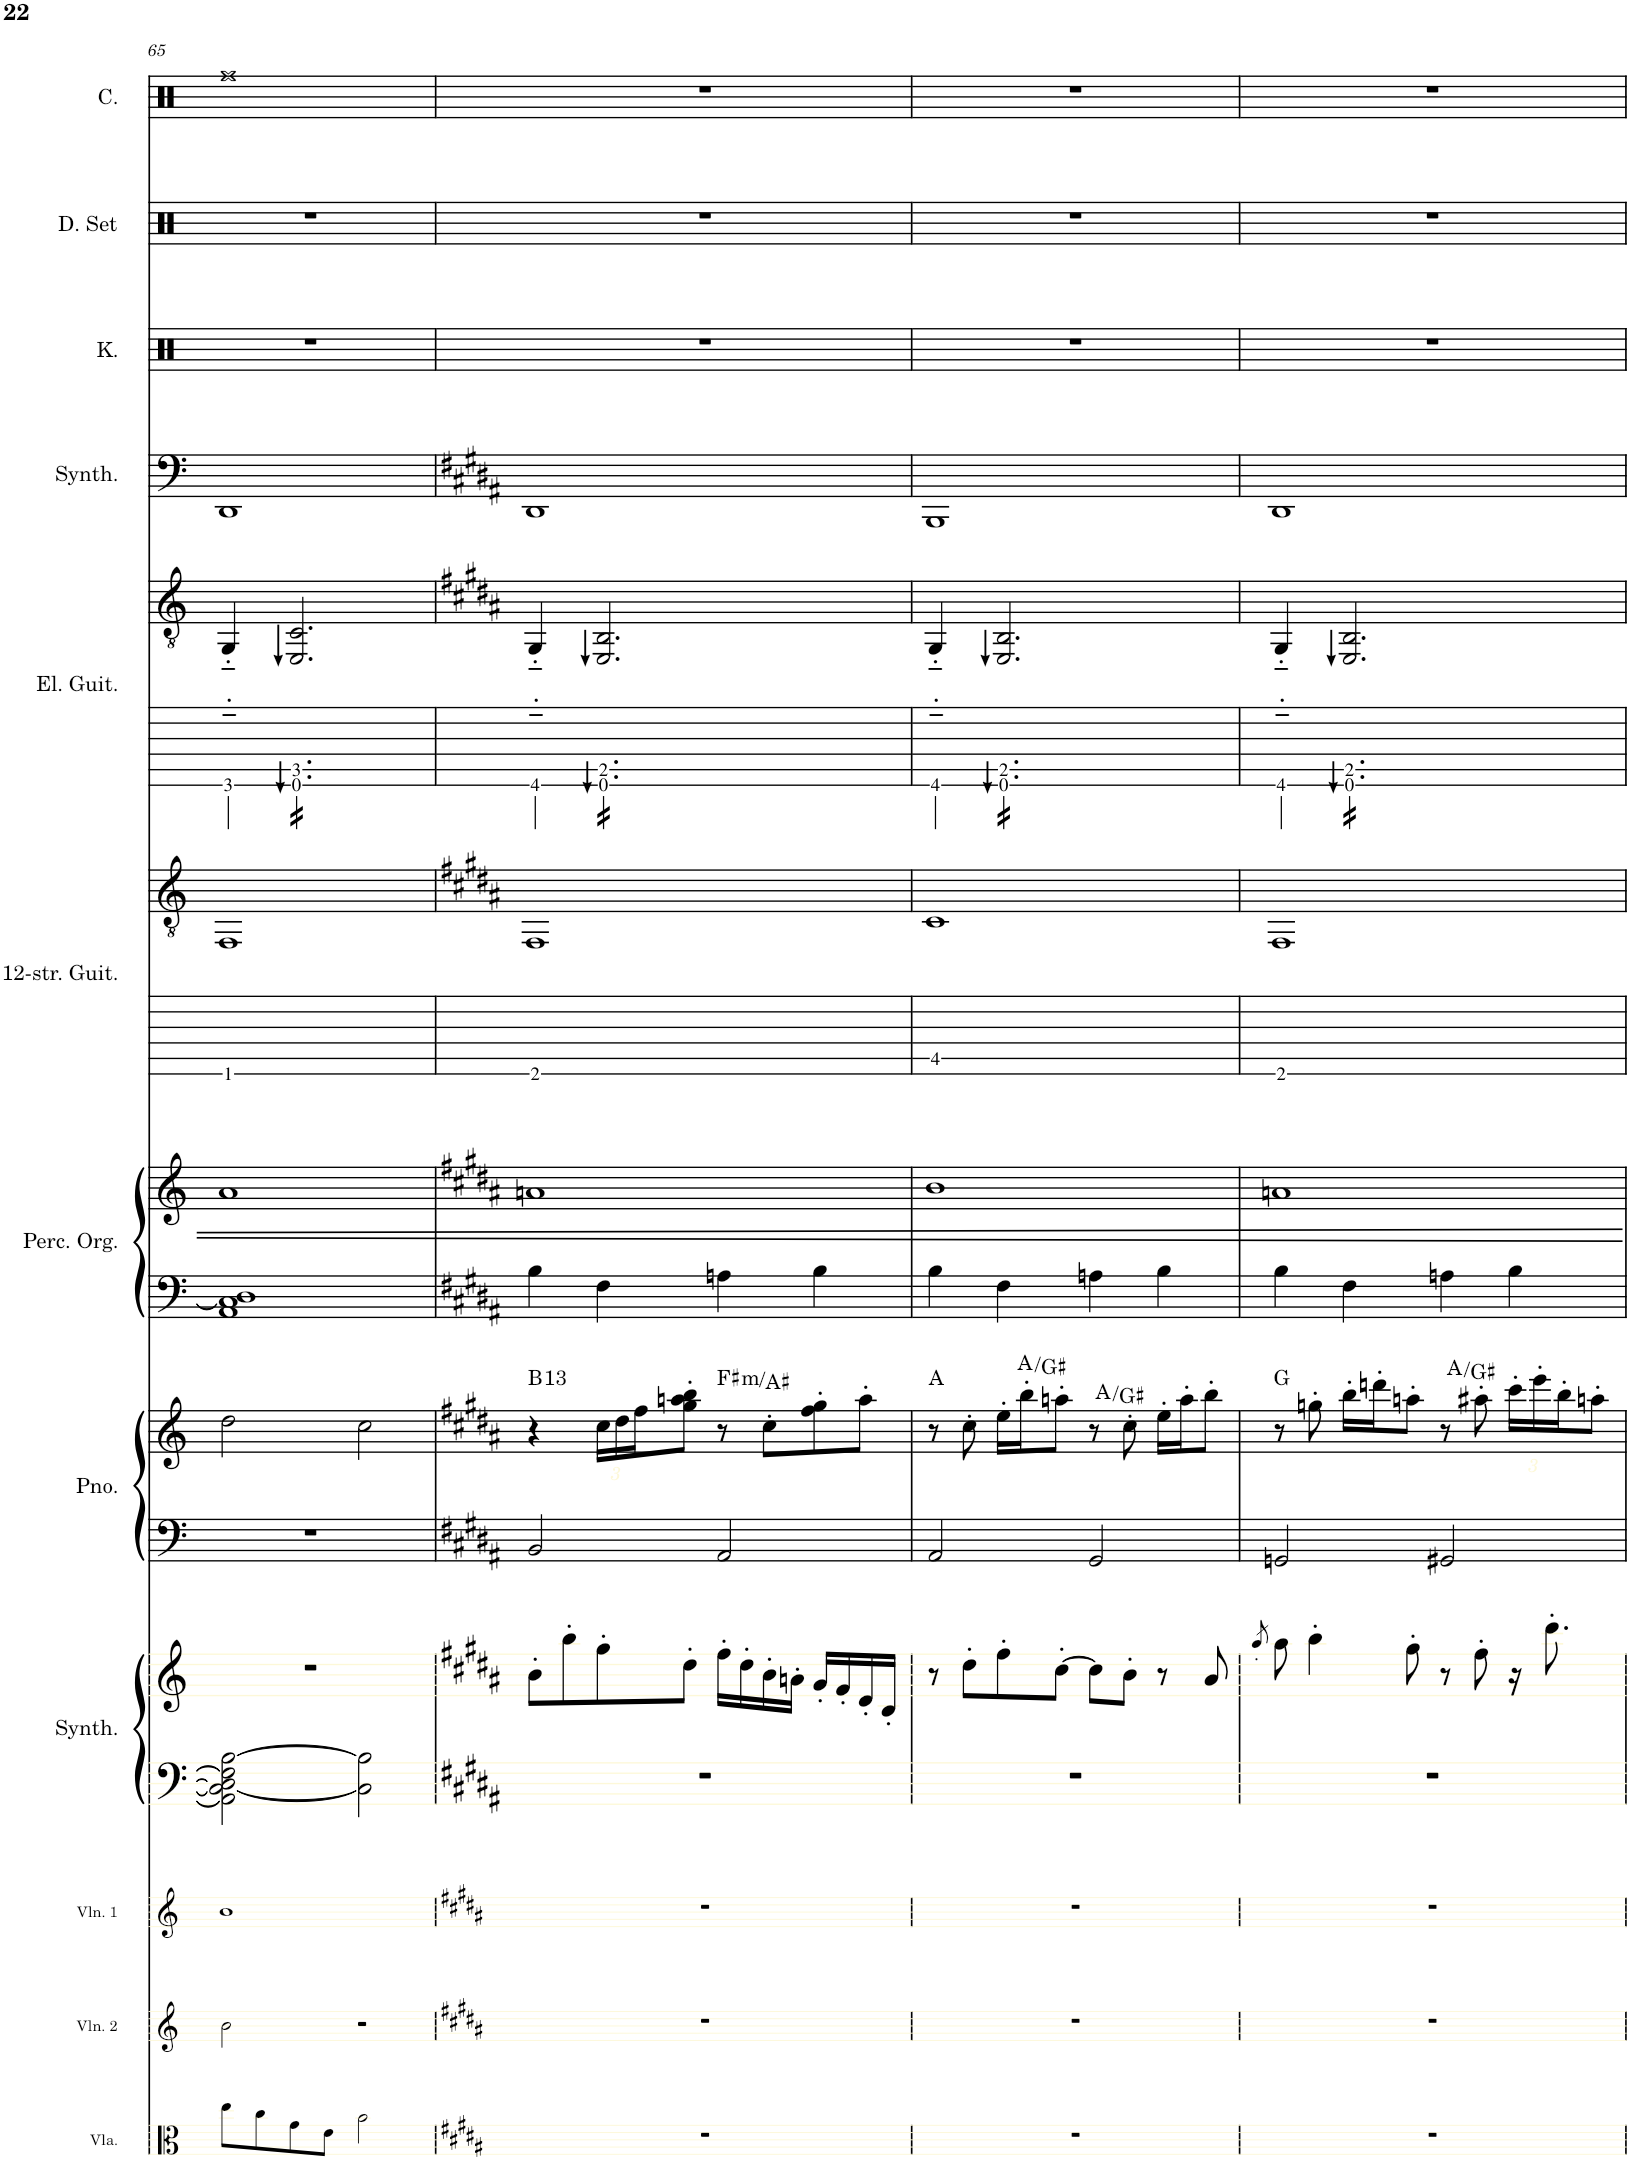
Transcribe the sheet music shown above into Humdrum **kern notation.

**kern	**kern	**kern	**kern	**kern	**kern	**kern	**harte	**kern	**kern	**kern	**kern	**kern	**kern	**kern	**kern	**kern	**kern
*part12	*part11	*part10	*part9	*part9	*part8	*part8	*part8	*part7	*part7	*part6	*part6	*part5	*part5	*part4	*part3	*part2	*part1
*staff17	*staff16	*staff15	*staff14	*staff13	*staff12	*staff11	*	*staff10	*staff9	*staff8	*staff7	*staff6	*staff5	*staff4	*staff3	*staff2	*staff1
*I"Viola	*I"Violin 2	*I"Violin 1	*I"Saw Synthesizer	*	*I"Upright Piano	*	*	*I"Percussive Organ	*	*I"12-string Guitar	*	*I"Electric Guitar	*	*I"Bass Synthesizer	*I"Kicks	*I"Drumset	*I"Cymbals
*I'Vla.	*I'Vln. 2	*I'Vln. 1	*I'Synth.	*	*I'Pno.	*	*	*I'Perc. Org.	*	*I'12-str. Guit.	*	*I'El. Guit.	*	*I'Synth.	*I'K.	*I'D. Set	*I'C.
!!LO:PB:g=z
*clefC3	*clefG2	*clefG2	*clefF4	*clefG2	*clefF4	*clefG2	*	*clefF4	*clefG2	*	*clefGv2	*	*clefGv2	*clefF4	*clefX	*clefX	*clefX
*k[]	*k[]	*k[]	*k[]	*k[]	*k[]	*k[]	*	*k[]	*k[]	*k[]	*k[]	*k[]	*k[]	*k[]	*k[]	*k[]	*k[]
*M4/4	*M4/4	*M4/4	*M4/4	*M4/4	*M4/4	*M4/4	*	*M4/4	*M4/4	*M4/4	*M4/4	*M4/4	*M4/4	*M4/4	*M4/4	*M4/4	*M4/4
=65	=65	=65	=65	=65	=65	=65	=65	=65	=65	=65	=65	=65	=65	=65	=65	=65	=65
8ee\L	2b\	1b	2AA\] 2C\_ 2D\] 2F\] [2B\	1r	1r	2dd\	.	1AA 1C] 1D	1a	1FF	1FF	4GG~'\	4GG'~/	1DD	1r	1r	1Rff
8cc\	.	.	.	.	.	.	.	.	.	.	.	.	.	.	.	.	.
8g\	.	.	.	.	.	.	.	.	.	.	.	2.EE\ 2.C\	2.EE/ 2.C/	.	.	.	.
8e\J	.	.	.	.	.	.	.	.	.	.	.	.	.	.	.	.	.
2b\	2r	.	2C\] 2B\]	.	.	2cc\	.	.	.	.	.	.	.	.	.	.	.
=66	=66	=66	=66	=66	=66	=66	=66	=66	=66	=66	=66	=66	=66	=66	=66	=66	=66
*k[f#c#g#d#a#]	*k[f#c#g#d#a#]	*k[f#c#g#d#a#]	*k[f#c#g#d#a#]	*k[f#c#g#d#a#]	*k[f#c#g#d#a#]	*k[f#c#g#d#a#]	*	*k[f#c#g#d#a#]	*k[f#c#g#d#a#]	*k[f#c#g#d#a#]	*k[f#c#g#d#a#]	*k[f#c#g#d#a#]	*k[f#c#g#d#a#]	*k[f#c#g#d#a#]	*	*	*
!	!	!	!	!	!	!	!LO:H:kt=13	!	!	!	!	!	!	!	!	!	!
1r	1r	1r	1r	8b'\L	2BB/	4r	B:9(11,13)	4B\	1an	1FF#	1FF#	4GG#~'\	4GG#'~/	1DD#	1r	1r	1r
.	.	.	.	8bb'\	.	.	.	.	.	.	.	.	.	.	.	.	.
*	*	*	*	*	*	*Xbrackettup	*	*	*	*	*	*	*	*	*	*	*
.	.	.	.	8gg#'\	.	24cc#\LL	.	4F#\	.	.	.	2.EE\ 2.BB\	2.EE/ 2.BB/	.	.	.	.
.	.	.	.	.	.	24dd#\	.	.	.	.	.	.	.	.	.	.	.
.	.	.	.	.	.	24ff#\J	.	.	.	.	.	.	.	.	.	.	.
.	.	.	.	8dd#'\J	.	8gg#\' 8aan\' 8bb\'J	.	.	.	.	.	.	.	.	.	.	.
!	!	!	!	!	!	!	!LO:H:kt=m	!	!	!	!	!	!	!	!	!	!
.	.	.	.	16ff#'\LL	2AA#/	8r	F#:min/3	4An\	.	.	.	.	.	.	.	.	.
.	.	.	.	16dd#'\	.	.	.	.	.	.	.	.	.	.	.	.	.
.	.	.	.	16b'\	.	8cc#'\L	.	.	.	.	.	.	.	.	.	.	.
.	.	.	.	16an'\JJ	.	.	.	.	.	.	.	.	.	.	.	.	.
.	.	.	.	16g#'/LL	.	8ff#\' 8gg#\'	.	4B\	.	.	.	.	.	.	.	.	.
.	.	.	.	16f#'/	.	.	.	.	.	.	.	.	.	.	.	.	.
.	.	.	.	16d#'/	.	8aa'\J	.	.	.	.	.	.	.	.	.	.	.
.	.	.	.	16B'/JJ	.	.	.	.	.	.	.	.	.	.	.	.	.
=67	=67	=67	=67	=67	=67	=67	=67	=67	=67	=67	=67	=67	=67	=67	=67	=67	=67
1r	1r	1r	1r	8r	2AA#/	8r	A:maj A:maj/7	4B\	1b	1C#	1C#	4GG#~'\	4GG#'~/	1BBB	1r	1r	1r
.	.	.	.	8dd#'\L	.	8cc#'\	.	.	.	.	.	.	.	.	.	.	.
.	.	.	.	8ff#'\	.	16ee'\LL	.	4F#\	.	.	.	2.EE\ 2.BB\	2.EE/ 2.BB/	.	.	.	.
.	.	.	.	.	.	16bb'\J	.	.	.	.	.	.	.	.	.	.	.
.	.	.	.	[8cc#'\J	.	8aan'\J	.	.	.	.	.	.	.	.	.	.	.
.	.	.	.	8cc#\L]	2GG#/	8r	A:maj/7	4An\	.	.	.	.	.	.	.	.	.
.	.	.	.	8b'\J	.	8cc#'\	.	.	.	.	.	.	.	.	.	.	.
.	.	.	.	8r	.	16ee'\LL	.	4B\	.	.	.	.	.	.	.	.	.
.	.	.	.	.	.	16aa'\J	.	.	.	.	.	.	.	.	.	.	.
.	.	.	.	8a#/	.	8bb'\J	.	.	.	.	.	.	.	.	.	.	.
=68	=68	=68	=68	=68	=68	=68	=68	=68	=68	=68	=68	=68	=68	=68	=68	=68	=68
.	.	.	.	8qaa#'/	.	.	.	.	.	.	.	.	.	.	.	.	.
1r	1r	1r	1r	8aa#\	2GGn/	8r	G:maj	4B\	1an	1FF#	1FF#	4GG#~'\	4GG#'~/	1DD#	1r	1r	1r
.	.	.	.	4bb'\	.	8ggn'\	.	.	.	.	.	.	.	.	.	.	.
.	.	.	.	.	.	16bb'\LL	.	4F#\	.	.	.	2.EE\ 2.BB\	2.EE/ 2.BB/	.	.	.	.
.	.	.	.	.	.	16dddn'\J	.	.	.	.	.	.	.	.	.	.	.
.	.	.	.	8gg#'\	.	8aan'\J	.	.	.	.	.	.	.	.	.	.	.
.	.	.	.	8r	2GG#X/	8r	A:maj/7	4An\	.	.	.	.	.	.	.	.	.
.	.	.	.	8ff#'\	.	8aa#X'\	.	.	.	.	.	.	.	.	.	.	.
.	.	.	.	16r	.	24ccc#'\LL	.	4B\	.	.	.	.	.	.	.	.	.
.	.	.	.	.	.	24eee'\	.	.	.	.	.	.	.	.	.	.	.
.	.	.	.	8.ddd#'\	.	.	.	.	.	.	.	.	.	.	.	.	.
.	.	.	.	.	.	24bb'\J	.	.	.	.	.	.	.	.	.	.	.
.	.	.	.	.	.	8aan'\J	.	.	.	.	.	.	.	.	.	.	.
=	=	=	=	=	=	=	=	=	=	=	=	=	=	=	=	=	=
*-	*-	*-	*-	*-	*-	*-	*-	*-	*-	*-	*-	*-	*-	*-	*-	*-	*-
